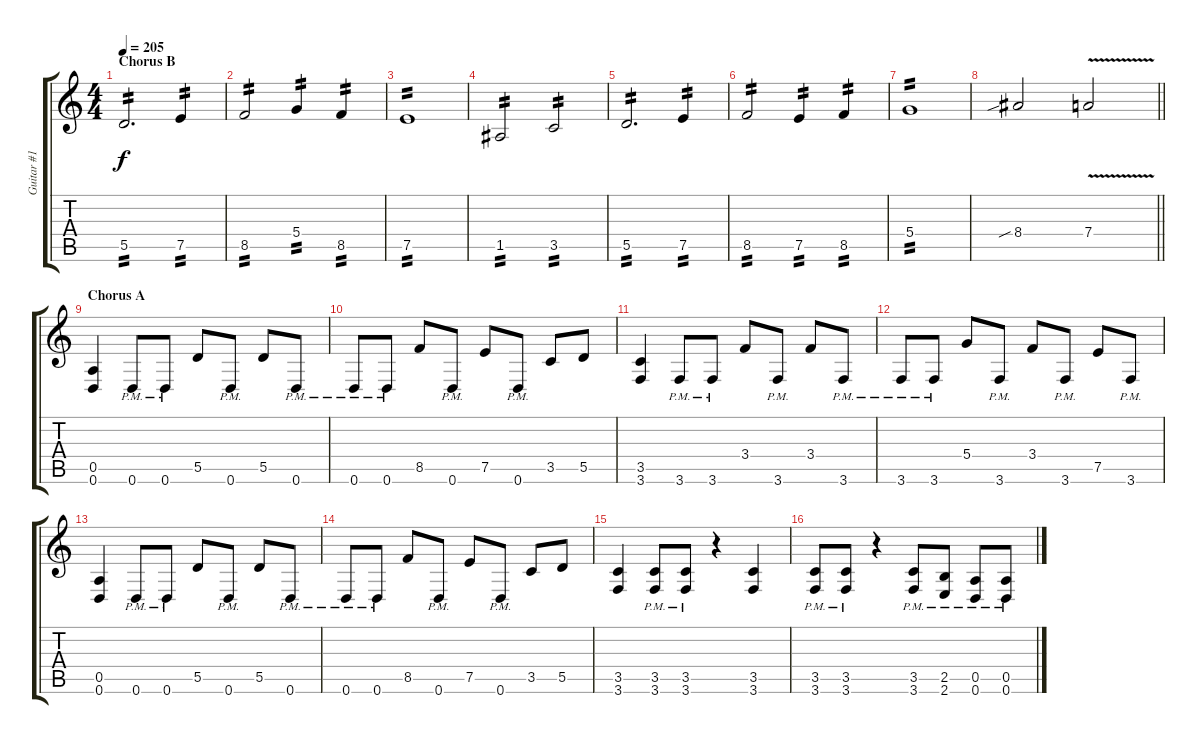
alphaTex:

\track ("Guitar #1" "Guitar #1") {instrument overdrivenguitar}
\staff {score tabs}
\tuning (E4 B3 G3 D3 A2 D2) {hide}
\ts (4 4)
\section ("" "Chorus B")
\tempo 205
\clef g2
\ks c
5.5.2{d tp 2 dy f} 7.5.4{tp 2} |
8.5.2{tp 2} 5.4.4{tp 2} 8.5.4{tp 2} |
7.5.1{tp 2} |
1.5.2{tp 2} 3.5.2{tp 2} |
5.5.2{d tp 2} 7.5.4{tp 2} |
8.5.2{tp 2} 7.5.4{tp 2} 8.5.4{tp 2} |
5.4.1{tp 2} |
\barLineRight lightlight
8.4{sib}.2 7.4{v}.2 |
\section ("" "Chorus A")
(0.5 0.6).4 0.6{pm}.8 0.6{pm}.8 5.5.8 0.6{pm}.8 5.5.8 0.6{pm}.8 |
0.6{pm}.8 0.6{pm}.8 8.5.8 0.6{pm}.8 7.5.8 0.6{pm}.8 3.5.8 5.5.8 |
(3.5 3.6).4 3.6{pm}.8 3.6{pm}.8 3.4.8 3.6{pm}.8 3.4.8 3.6{pm}.8 |
3.6{pm}.8 3.6{pm}.8 5.4.8 3.6{pm}.8 3.4.8 3.6{pm}.8 7.5.8 3.6{pm}.8 |
(0.5 0.6).4 0.6{pm}.8 0.6{pm}.8 5.5.8 0.6{pm}.8 5.5.8 0.6{pm}.8 |
0.6{pm}.8 0.6{pm}.8 8.5.8 0.6{pm}.8 7.5.8 0.6{pm}.8 3.5.8 5.5.8 |
(3.5 3.6).4 (3.5{pm} 3.6{pm}).8 (3.5{pm} 3.6{pm}).8 r.4 (3.5 3.6).4 |
(3.5{pm} 3.6{pm}).8 (3.5{pm} 3.6{pm}).8 r.4 (3.5{pm} 3.6{pm}).8 (2.5{pm} 2.6{pm}).8 (0.5{pm} 0.6{pm}).8 (0.5{pm} 0.6{pm}).8
